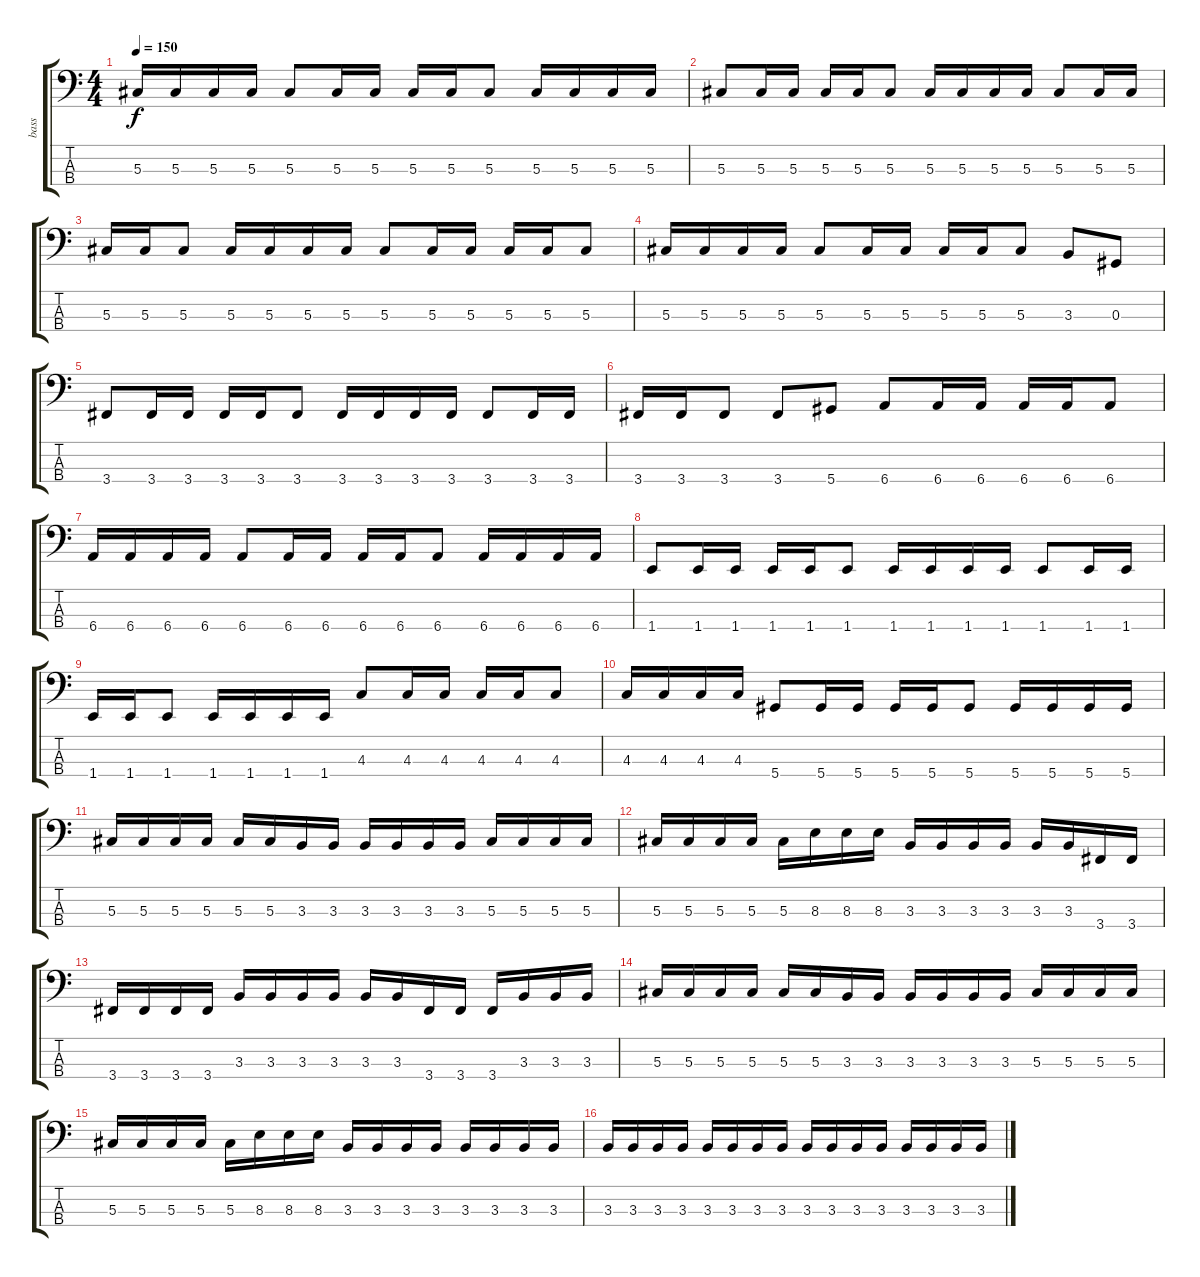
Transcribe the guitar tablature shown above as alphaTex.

\track ("bass" "bass") {instrument electricbassfinger}
\staff {score tabs}
\tuning (Gb2 Db2 Ab1 Eb1) {hide}
\ts (4 4)
\tempo 150
\clef f4
\ks c
5.3.16{dy f} 5.3.16 5.3.16 5.3.16 5.3.8 5.3.16 5.3.16 5.3.16 5.3.16 5.3.8 5.3.16 5.3.16 5.3.16 5.3.16 |
5.3.8 5.3.16 5.3.16 5.3.16 5.3.16 5.3.8 5.3.16 5.3.16 5.3.16 5.3.16 5.3.8 5.3.16 5.3.16 |
5.3.16 5.3.16 5.3.8 5.3.16 5.3.16 5.3.16 5.3.16 5.3.8 5.3.16 5.3.16 5.3.16 5.3.16 5.3.8 |
5.3.16 5.3.16 5.3.16 5.3.16 5.3.8 5.3.16 5.3.16 5.3.16 5.3.16 5.3.8 3.3.8 0.3.8 |
3.4.8 3.4.16 3.4.16 3.4.16 3.4.16 3.4.8 3.4.16 3.4.16 3.4.16 3.4.16 3.4.8 3.4.16 3.4.16 |
3.4.16 3.4.16 3.4.8 3.4.8 5.4.8 6.4.8 6.4.16 6.4.16 6.4.16 6.4.16 6.4.8 |
6.4.16 6.4.16 6.4.16 6.4.16 6.4.8 6.4.16 6.4.16 6.4.16 6.4.16 6.4.8 6.4.16 6.4.16 6.4.16 6.4.16 |
1.4.8 1.4.16 1.4.16 1.4.16 1.4.16 1.4.8 1.4.16 1.4.16 1.4.16 1.4.16 1.4.8 1.4.16 1.4.16 |
1.4.16 1.4.16 1.4.8 1.4.16 1.4.16 1.4.16 1.4.16 4.3.8 4.3.16 4.3.16 4.3.16 4.3.16 4.3.8 |
4.3.16 4.3.16 4.3.16 4.3.16 5.4.8 5.4.16 5.4.16 5.4.16 5.4.16 5.4.8 5.4.16 5.4.16 5.4.16 5.4.16 |
5.3.16 5.3.16 5.3.16 5.3.16 5.3.16 5.3.16 3.3.16 3.3.16 3.3.16 3.3.16 3.3.16 3.3.16 5.3.16 5.3.16 5.3.16 5.3.16 |
5.3.16 5.3.16 5.3.16 5.3.16 5.3.16 8.3.16 8.3.16 8.3.16 3.3.16 3.3.16 3.3.16 3.3.16 3.3.16 3.3.16 3.4.16 3.4.16 |
3.4.16 3.4.16 3.4.16 3.4.16 3.3.16 3.3.16 3.3.16 3.3.16 3.3.16 3.3.16 3.4.16 3.4.16 3.4.16 3.3.16 3.3.16 3.3.16 |
5.3.16 5.3.16 5.3.16 5.3.16 5.3.16 5.3.16 3.3.16 3.3.16 3.3.16 3.3.16 3.3.16 3.3.16 5.3.16 5.3.16 5.3.16 5.3.16 |
5.3.16 5.3.16 5.3.16 5.3.16 5.3.16 8.3.16 8.3.16 8.3.16 3.3.16 3.3.16 3.3.16 3.3.16 3.3.16 3.3.16 3.3.16 3.3.16 |
3.3.16 3.3.16 3.3.16 3.3.16 3.3.16 3.3.16 3.3.16 3.3.16 3.3.16 3.3.16 3.3.16 3.3.16 3.3.16 3.3.16 3.3.16 3.3.16
